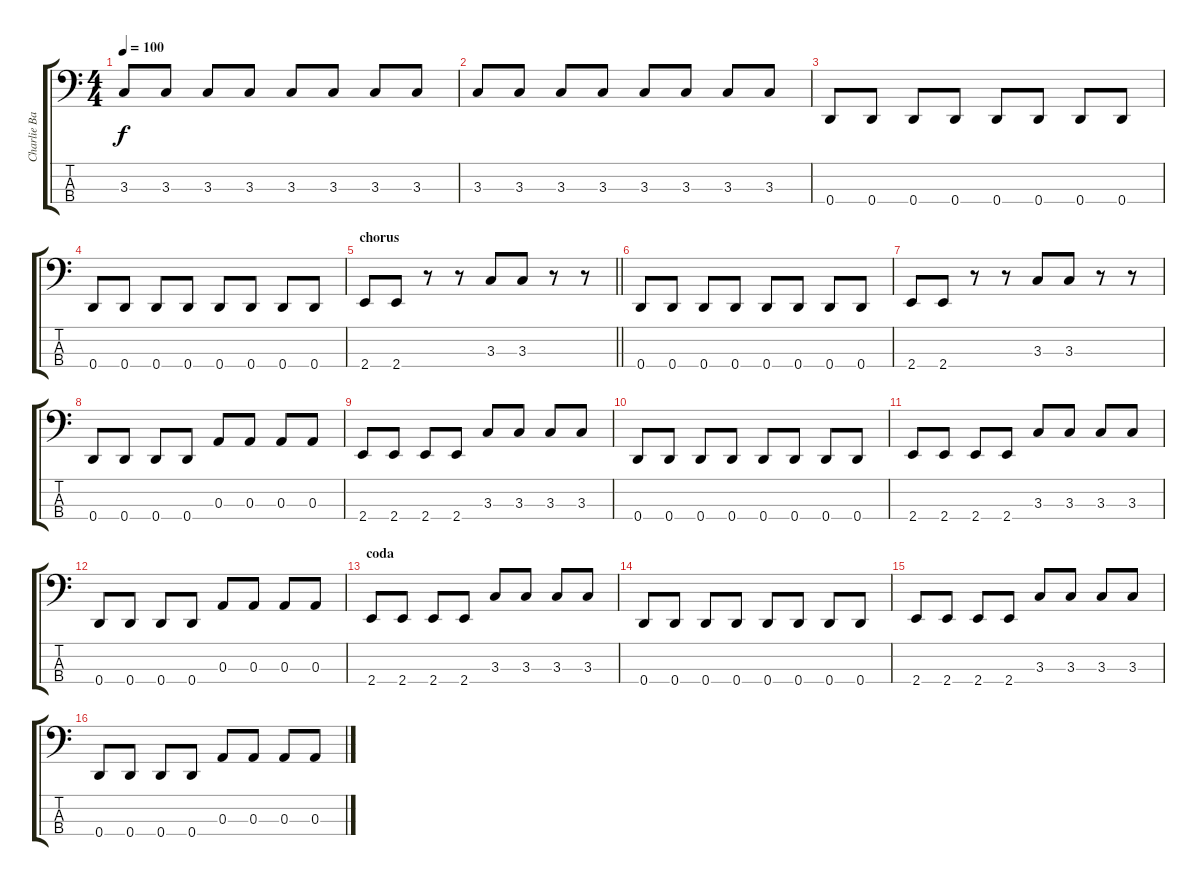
\track ("Charlie Bass" "Charlie Ba") {instrument electricbassfinger}
\staff {score tabs}
\tuning (G2 D2 A1 D1) {hide}
\ts (4 4)
\tempo 100
\clef f4
\ks c
3.3.8{dy f} 3.3.8 3.3.8 3.3.8 3.3.8 3.3.8 3.3.8 3.3.8 |
3.3.8 3.3.8 3.3.8 3.3.8 3.3.8 3.3.8 3.3.8 3.3.8 |
0.4.8 0.4.8 0.4.8 0.4.8 0.4.8 0.4.8 0.4.8 0.4.8 |
0.4.8 0.4.8 0.4.8 0.4.8 0.4.8 0.4.8 0.4.8 0.4.8 |
\section ("" "chorus")
\barLineRight lightlight
2.4.8 2.4.8 r.8 r.8 3.3.8 3.3.8 r.8 r.8 |
0.4.8 0.4.8 0.4.8 0.4.8 0.4.8 0.4.8 0.4.8 0.4.8 |
2.4.8 2.4.8 r.8 r.8 3.3.8 3.3.8 r.8 r.8 |
0.4.8 0.4.8 0.4.8 0.4.8 0.3.8 0.3.8 0.3.8 0.3.8 |
2.4.8 2.4.8 2.4.8 2.4.8 3.3.8 3.3.8 3.3.8 3.3.8 |
0.4.8 0.4.8 0.4.8 0.4.8 0.4.8 0.4.8 0.4.8 0.4.8 |
2.4.8 2.4.8 2.4.8 2.4.8 3.3.8 3.3.8 3.3.8 3.3.8 |
0.4.8 0.4.8 0.4.8 0.4.8 0.3.8 0.3.8 0.3.8 0.3.8 |
\section ("" "coda")
2.4.8 2.4.8 2.4.8 2.4.8 3.3.8 3.3.8 3.3.8 3.3.8 |
0.4.8 0.4.8 0.4.8 0.4.8 0.4.8 0.4.8 0.4.8 0.4.8 |
2.4.8 2.4.8 2.4.8 2.4.8 3.3.8 3.3.8 3.3.8 3.3.8 |
0.4.8 0.4.8 0.4.8 0.4.8 0.3.8 0.3.8 0.3.8 0.3.8
